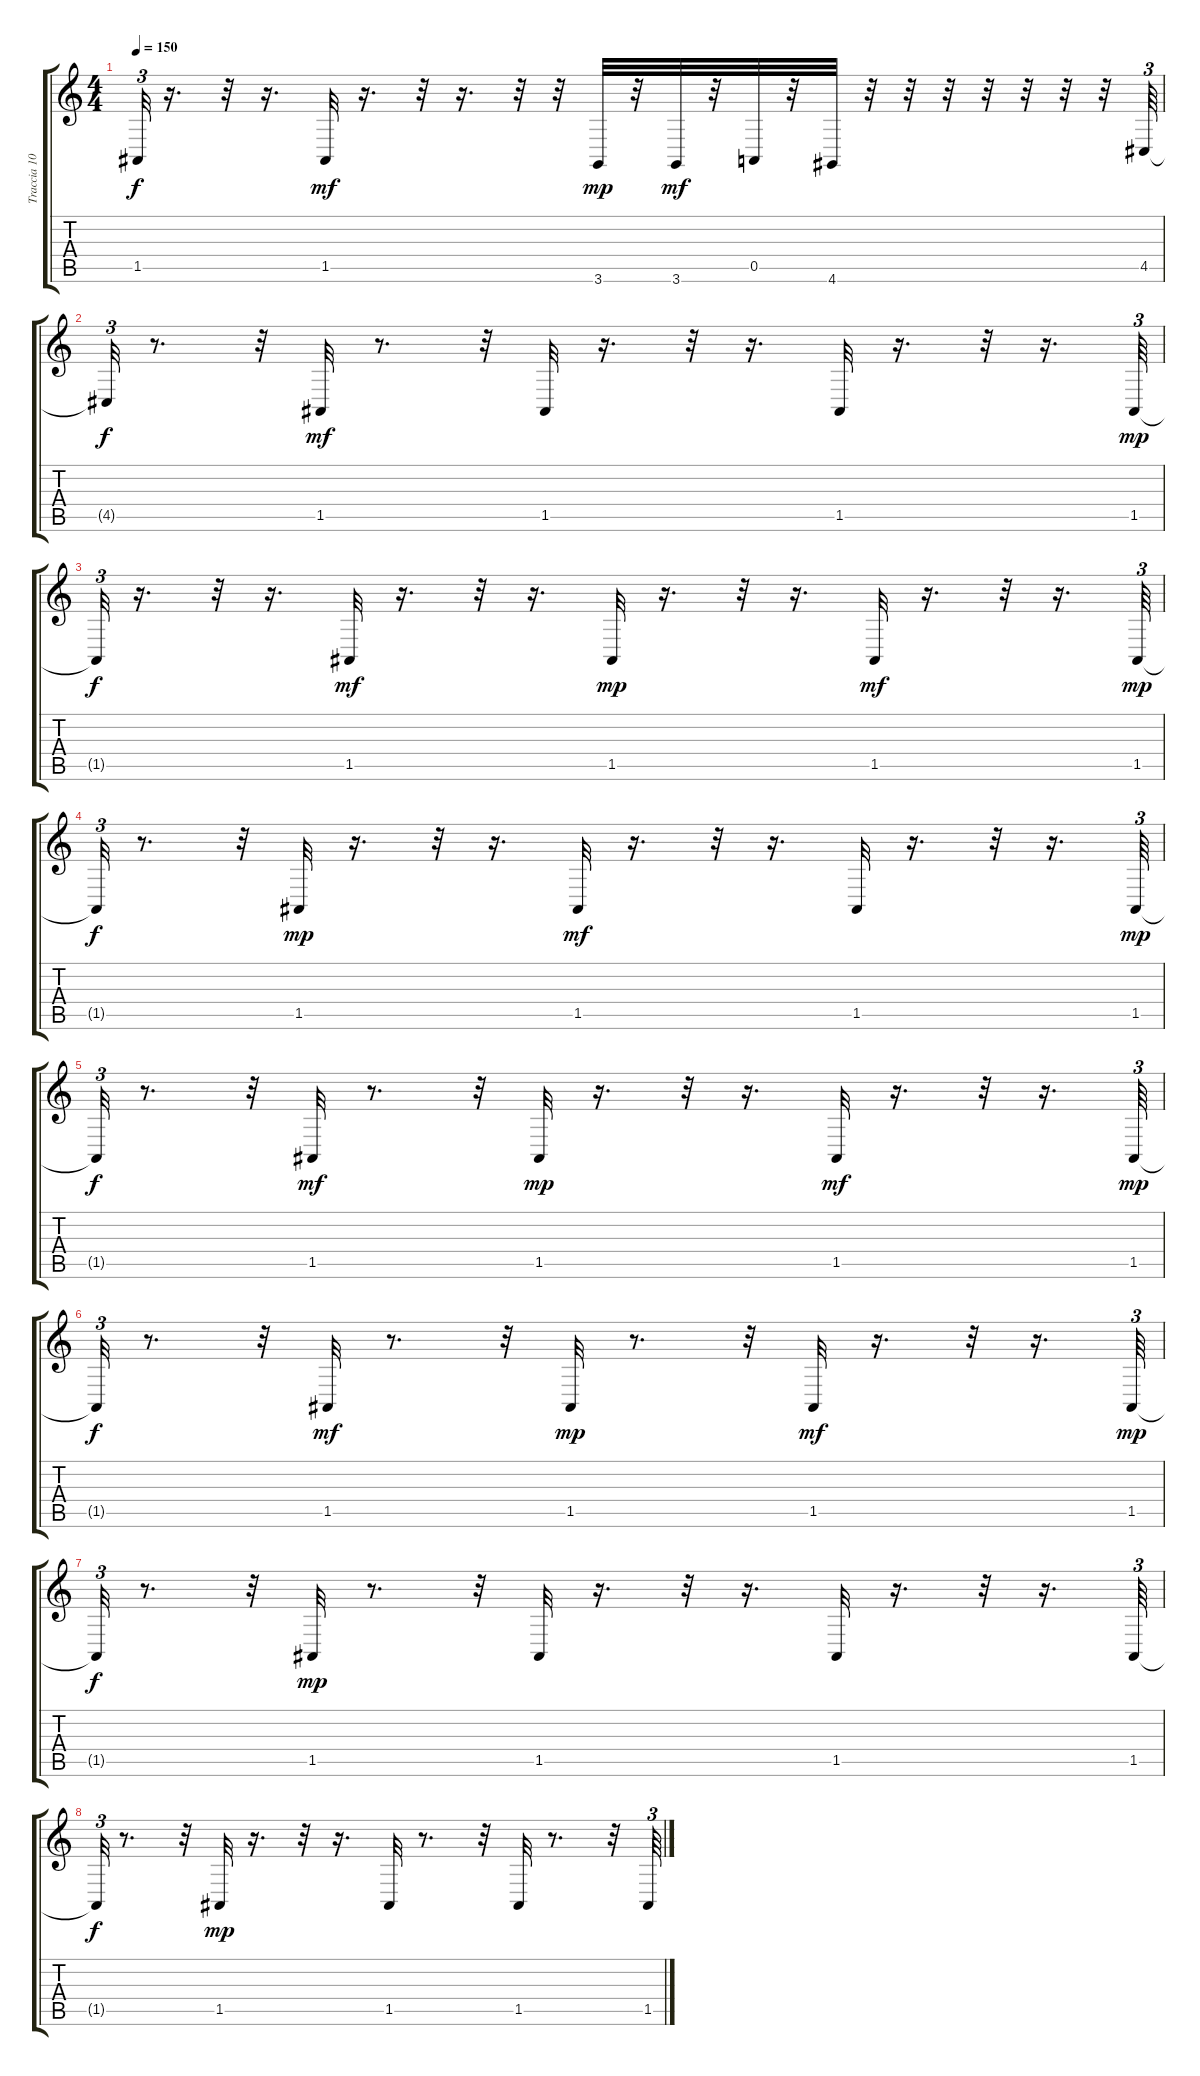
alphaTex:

\track ("Traccia 10" "Traccia 10") {instrument acousticgrandpiano}
\staff {score tabs}
\tuning (E4 B3 G3 D3 A2 E2) {hide}
\ts (4 4)
\tempo 150
\clef g2
\ks c
1.5{t}.32{tu (3 2) dy f} r.16{d} r.32 r.16{d} 1.5.32{dy mf} r.16{d} r.32 r.16{d} r.32 r.32 3.6.32{dy mp} r.32 3.6.32{dy mf} r.32 0.5.32 r.32 4.6.32 r.32 r.32 r.32 r.32 r.32 r.32 r.32 4.5.64{tu (3 2)} |
4.5{t}.32{tu (3 2) dy f} r.8{d} r.32 1.5.32{dy mf} r.8{d} r.32 1.5.32 r.16{d} r.32 r.16{d} 1.5.32 r.16{d} r.32 r.16{d} 1.5.64{tu (3 2) dy mp} |
1.5{t}.32{tu (3 2) dy f} r.16{d} r.32 r.16{d} 1.5.32{dy mf} r.16{d} r.32 r.16{d} 1.5.32{dy mp} r.16{d} r.32 r.16{d} 1.5.32{dy mf} r.16{d} r.32 r.16{d} 1.5.64{tu (3 2) dy mp} |
1.5{t}.32{tu (3 2) dy f} r.8{d} r.32 1.5.32{dy mp} r.16{d} r.32 r.16{d} 1.5.32{dy mf} r.16{d} r.32 r.16{d} 1.5.32 r.16{d} r.32 r.16{d} 1.5.64{tu (3 2) dy mp} |
1.5{t}.32{tu (3 2) dy f} r.8{d} r.32 1.5.32{dy mf} r.8{d} r.32 1.5.32{dy mp} r.16{d} r.32 r.16{d} 1.5.32{dy mf} r.16{d} r.32 r.16{d} 1.5.64{tu (3 2) dy mp} |
1.5{t}.32{tu (3 2) dy f} r.8{d} r.32 1.5.32{dy mf} r.8{d} r.32 1.5.32{dy mp} r.8{d} r.32 1.5.32{dy mf} r.16{d} r.32 r.16{d} 1.5.64{tu (3 2) dy mp} |
1.5{t}.32{tu (3 2) dy f} r.8{d} r.32 1.5.32{dy mp} r.8{d} r.32 1.5.32 r.16{d} r.32 r.16{d} 1.5.32 r.16{d} r.32 r.16{d} 1.5.64{tu (3 2)} |
1.5{t}.32{tu (3 2) dy f} r.8{d} r.32 1.5.32{dy mp} r.16{d} r.32 r.16{d} 1.5.32 r.8{d} r.32 1.5.32 r.8{d} r.32 1.5.64{tu (3 2)}
